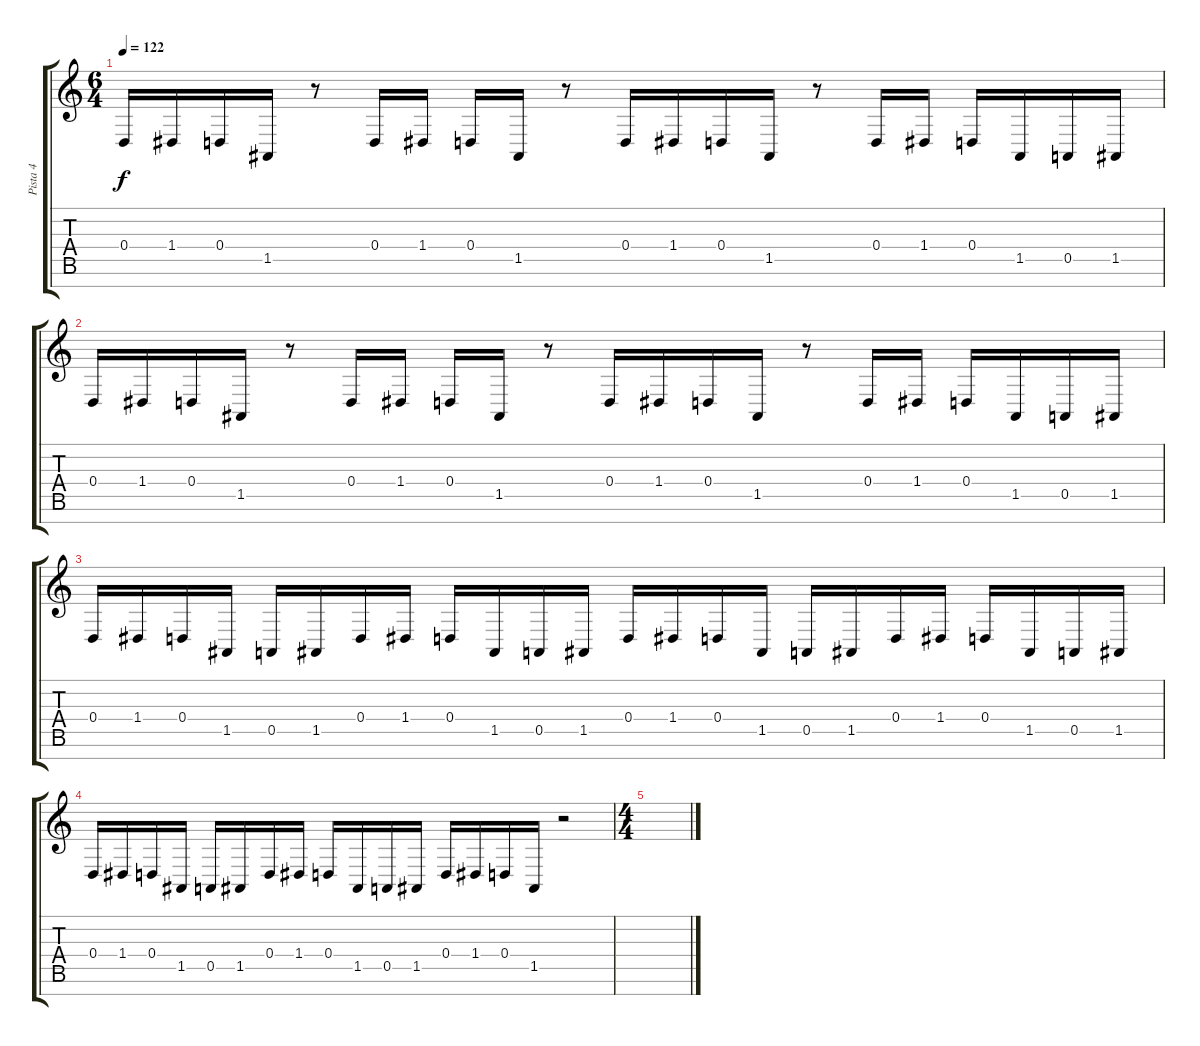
\track ("Pista 4" "Pista 4") {instrument stringensemble1}
\staff {score tabs}
\tuning (E4 B3 G3 D3 A2 E2 B1) {hide}
\ts (6 4)
\tempo 122
\clef g2
\ks c
0.4.16{dy f instrument choiraahs} 1.4.16 0.4.16 1.5.16 r.8 0.4.16 1.4.16 0.4.16 1.5.16 r.8 0.4.16 1.4.16 0.4.16 1.5.16 r.8 0.4.16 1.4.16 0.4.16 1.5.16 0.5.16 1.5.16 |
0.4.16{instrument choiraahs} 1.4.16 0.4.16 1.5.16 r.8 0.4.16 1.4.16 0.4.16 1.5.16 r.8 0.4.16 1.4.16 0.4.16 1.5.16 r.8 0.4.16 1.4.16 0.4.16 1.5.16 0.5.16 1.5.16 |
0.4.16{instrument choiraahs} 1.4.16 0.4.16 1.5.16 0.5.16 1.5.16 0.4.16 1.4.16 0.4.16 1.5.16 0.5.16 1.5.16 0.4.16 1.4.16 0.4.16 1.5.16 0.5.16 1.5.16 0.4.16 1.4.16 0.4.16 1.5.16 0.5.16 1.5.16 |
0.4.16{instrument choiraahs} 1.4.16 0.4.16 1.5.16 0.5.16 1.5.16 0.4.16 1.4.16 0.4.16 1.5.16 0.5.16 1.5.16 0.4.16 1.4.16 0.4.16 1.5.16 r.2 |
\ts (4 4)
